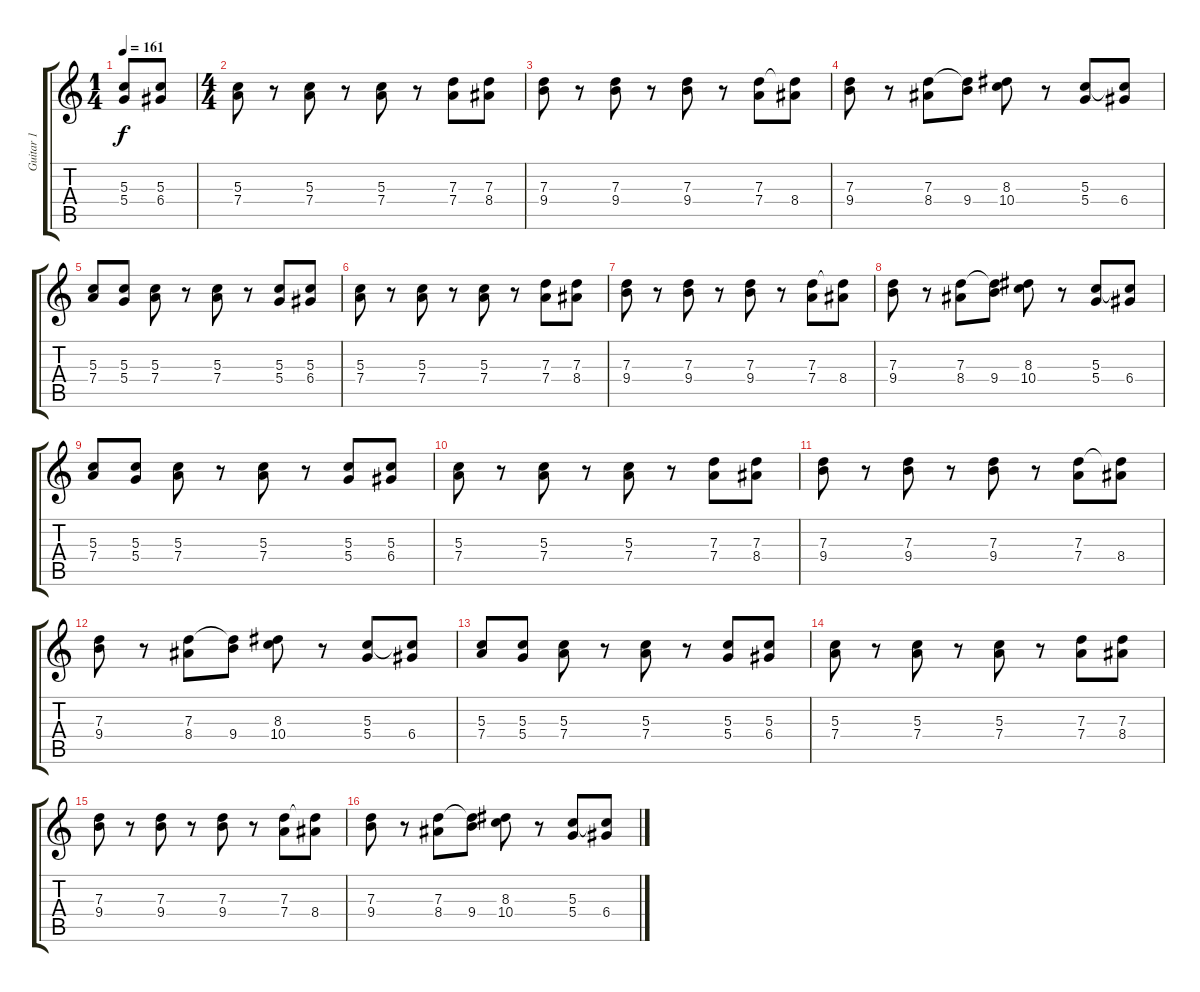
\track ("Guitar 1" "Guitar 1") {instrument electricguitarclean}
\staff {score tabs}
\tuning (E4 B3 G3 D3 A2 E2) {hide}
\ts (1 4)
\tempo 161
\clef g2
\ks c
(5.3 5.4).8{dy f instrument electricguitarclean} (5.3 6.4).8 |
\ts (4 4)
(5.3 7.4).8 r.8 (5.3 7.4).8 r.8 (5.3 7.4).8 r.8 (7.3 7.4).8 (7.3 8.4).8 |
(7.3 9.4).8 r.8 (7.3 9.4).8 r.8 (7.3 9.4).8 r.8 (7.3 7.4).8 (7.3{t} 8.4).8 |
(7.3 9.4).8 r.8 (7.3 8.4).8 (7.3{t} 9.4).8 (8.3 10.4).8 r.8 (5.3 5.4).8 (5.3{t} 6.4).8 |
(5.3 7.4).8 (5.3 5.4).8 (5.3 7.4).8 r.8 (5.3 7.4).8 r.8 (5.3 5.4).8 (5.3 6.4).8 |
(5.3 7.4).8 r.8 (5.3 7.4).8 r.8 (5.3 7.4).8 r.8 (7.3 7.4).8 (7.3 8.4).8 |
(7.3 9.4).8 r.8 (7.3 9.4).8 r.8 (7.3 9.4).8 r.8 (7.3 7.4).8 (7.3{t} 8.4).8 |
(7.3 9.4).8 r.8 (7.3 8.4).8 (7.3{t} 9.4).8 (8.3 10.4).8 r.8 (5.3 5.4).8 (5.3{t} 6.4).8 |
(5.3 7.4).8 (5.3 5.4).8 (5.3 7.4).8 r.8 (5.3 7.4).8 r.8 (5.3 5.4).8 (5.3 6.4).8 |
(5.3 7.4).8 r.8 (5.3 7.4).8 r.8 (5.3 7.4).8 r.8 (7.3 7.4).8 (7.3 8.4).8 |
(7.3 9.4).8 r.8 (7.3 9.4).8 r.8 (7.3 9.4).8 r.8 (7.3 7.4).8 (7.3{t} 8.4).8 |
(7.3 9.4).8 r.8 (7.3 8.4).8 (7.3{t} 9.4).8 (8.3 10.4).8 r.8 (5.3 5.4).8 (5.3{t} 6.4).8 |
(5.3 7.4).8 (5.3 5.4).8 (5.3 7.4).8 r.8 (5.3 7.4).8 r.8 (5.3 5.4).8 (5.3 6.4).8 |
(5.3 7.4).8 r.8 (5.3 7.4).8 r.8 (5.3 7.4).8 r.8 (7.3 7.4).8 (7.3 8.4).8 |
(7.3 9.4).8 r.8 (7.3 9.4).8 r.8 (7.3 9.4).8 r.8 (7.3 7.4).8 (7.3{t} 8.4).8 |
(7.3 9.4).8 r.8 (7.3 8.4).8 (7.3{t} 9.4).8 (8.3 10.4).8 r.8 (5.3 5.4).8 (5.3{t} 6.4).8
